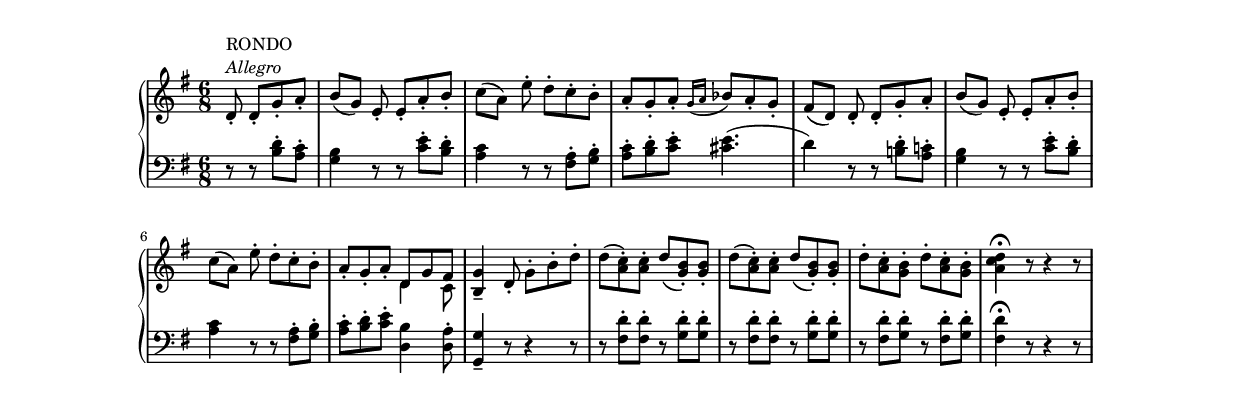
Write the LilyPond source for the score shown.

\version "2.12.0"
\include "english.ly"
#(set-global-staff-size 15)
\paper {
  line-width = 16\cm
  indent = 0\cm
}

% NR 1.3 Expressive marks


\header {
  lsrtags = "headwords"
  texidoc = ""
  doctitle = "headword"
}

% L. v. Beethoven, Op. 49 no. 1
% Piano sonata 19 - "Leichte Sonate"
% measures 1 - 12

%\layout {
%   \context {
%      \Score
%      \override SpacingSpanner #'base-shortest-duration =
%         #(ly:make-moment 1 20)
%   }
%}

\new PianoStaff <<

   % RH Staff
   \new Staff {
      \clef treble
      \key g \major
      \time 6/8
      \partial 2
      \once \override TextScript #'staff-padding = #2
      d'8 \staccato
      ^ \markup { \column {
         RONDO
         \italic Allegro } }
      d'8 \staccato
      g'8 \staccato
      a'8 \staccato

      |

      b'8 [ (
      g'8 ] )
      e'8 \staccato
      e' \staccato
      a'8 \staccato
      b'8 \staccato

      |

      c''8 [ (
      a'8 ] )
      e''8 \staccato
      d''8 \staccato
      c''8 \staccato
      b'8 \staccato

      |

      a'8 \staccato
      g'8 \staccato
      a'8 \staccato
      \acciaccatura { g'16 [ a'16 ] }
      bf'8
      a'8 \staccato
      g'8 \staccato

      |

      fs'8 [ (
      d'8 ] )
      d'8 \staccato
      d'8 \staccato
      g'8 \staccato
      a'8 \staccato

      |

      b'8 [ (
      g'8 ] )
      e'8 \staccato
      e'8 \staccato
      a'8 \staccato
      b'8 \staccato

      |

      c''8 [ (
      a'8 ] )
      e''8 \staccato
      d''8 \staccato
      c''8 \staccato
      b'8 \staccato

      |

      a'8 \staccato
      g'8 \staccato
      a'8 \staccato
      <<
         {
            \voiceOne
            d'8
            g'8
            fs'8
            \oneVoice
         }
         \new Voice {
            \voiceTwo
            d'4
            c'8
            \oneVoice
         }
      >>

      |

      <b g'>4 \tenuto
      d'8 \staccato
      g'8 \staccato
      b'8 \staccato
      d''8 \staccato

      |

      d''8 (
      <c'' a'>8 \staccato )
      <c'' a'>8 \staccato
      d''8 (
      <b' g'>8 \staccato )
      <b' g'>8 \staccato

      |

      d''8 (
      <c'' a'>8 \staccato )
      <c'' a'>8 \staccato
      d''8 (
      <b' g'>8 \staccato )
      <b' g'>8 \staccato

      |

      d''8 \staccato
      <c'' a'>8 \staccato
      <b' g'>8 \staccato
      d'' \staccato
      <c'' a'>8 \staccato
      <b' g'>8 \staccato

      |

      <d'' c'' a'>4 \fermata
      r8 r4 r8
   }

   % LH Staff
   \new Staff {
      \clef bass
      \key g \major
      \time 6/8
      \partial 2
      r8
      r8
      <d' b>8 \staccato
      <c' a>8 \staccato

      |

      <b g>4
      r8
      r8
      <e' c'>8 \staccato
      <d' b>8 \staccato

      |

      <c' a>4
      r8
      r8
      <a fs>8 \staccato
      <b g>8 \staccato

      |

      <c' a>8 \staccato
      <b d'>8 \staccato
      <e' c'>8 \staccato
      <e' cs'>4. (

      |

      d'4 )
      r8
      r8
      <d' b!>8 \staccato
      <c'! a>8 \staccato

      |

      <b g>4
      r8
      r8
      <e' c'>8 \staccato
      <d' b>8 \staccato

      |

      <c' a>4
      r8
      r8
      <a fs>8 \staccato
      <b g>8 \staccato

      |

      <c' a>8 \staccato
      <d' b>8 \staccato
      <e' c'>8 \staccato
      <b d>4
      <a d>8 \staccato

      |

      <g g,>4 \tenuto
      r8
      r4
      r8

      |

      r8
      <d' fs>8 \staccato
      <d' fs>8 \staccato
      r8
      <d' g>8 \staccato
      <d' g>8 \staccato

      |

      r8
      <d' fs>8 \staccato
      <d' fs>8 \staccato
      r8
      <d' g>8 \staccato
      <d' g>8 \staccato

      |

      r8
      <d' fs>8 \staccato
      <d' g>8 \staccato
      r8
      <d' fs>8 \staccato
      <d' g>8 \staccato

      |

      <d' fs>4 \fermata
      r8 r4 r8
   }

>>
